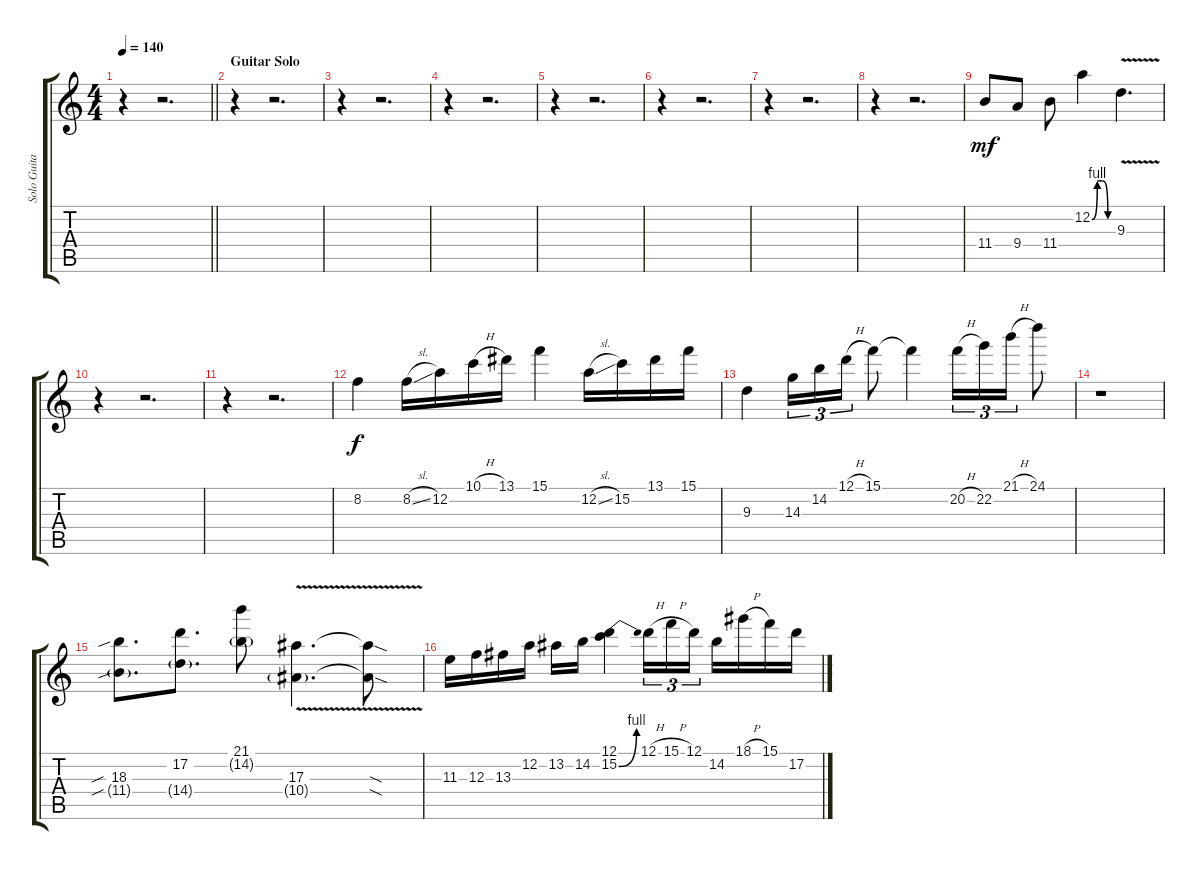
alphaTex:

\track ("Solo Guitar (Juha)" "Solo Guita") {instrument distortionguitar}
\staff {score tabs}
\tuning (D4 A3 F3 C3 G2 D2) {hide}
\ts (4 4)
\tempo 140
\clef g2
\barLineRight lightlight
\ks c
r.4{dy mf} r.2{d} |
\section ("" "Guitar Solo")
r.4 r.2{d} |
r.4 r.2{d} |
r.4 r.2{d} |
r.4 r.2{d} |
r.4 r.2{d} |
r.4 r.2{d} |
r.4 r.2{d} |
11.4.8 9.4.8 11.4.8 12.2{be (custom 0 0 15 4 30 4 45 0 60 0)}.4 9.3{v}.4{d} |
r.4 r.2{d} |
r.4 r.2{d} |
8.2.4{dy f} 8.2{sl}.16 12.2.16 10.1{h}.16 13.1.16 15.1.4 12.2{sl}.16 15.2.16 13.1.16 15.1.16 |
9.3.4 14.3.16{tu (3 2)} 14.2.16{tu (3 2)} 12.1{h}.16{tu (3 2)} 15.1.8 15.1{t}.4 20.2{h}.16{tu (3 2)} 22.2.16{tu (3 2)} 21.1{h}.16{tu (3 2)} 24.1.8 |
r.1 |
(18.3{sib} 11.4{sib g}).8{d} (17.2 14.4{g}).8{d} (21.1 14.2{g}).8 (17.3{v} 10.4{v g}).4{d} (17.3{v sod t} 10.4{v sod t}).8 |
11.3.16 12.3.16 13.3.16 12.2.16 13.2.16 14.2.16 (12.1 15.2{be (bend 0 0 60 4)}).4 12.1{h}.16{tu (3 2)} 15.1{h}.16{tu (3 2)} 12.1.16{tu (3 2)} 14.2.16 18.1{h}.16 15.1.16 17.2.16
